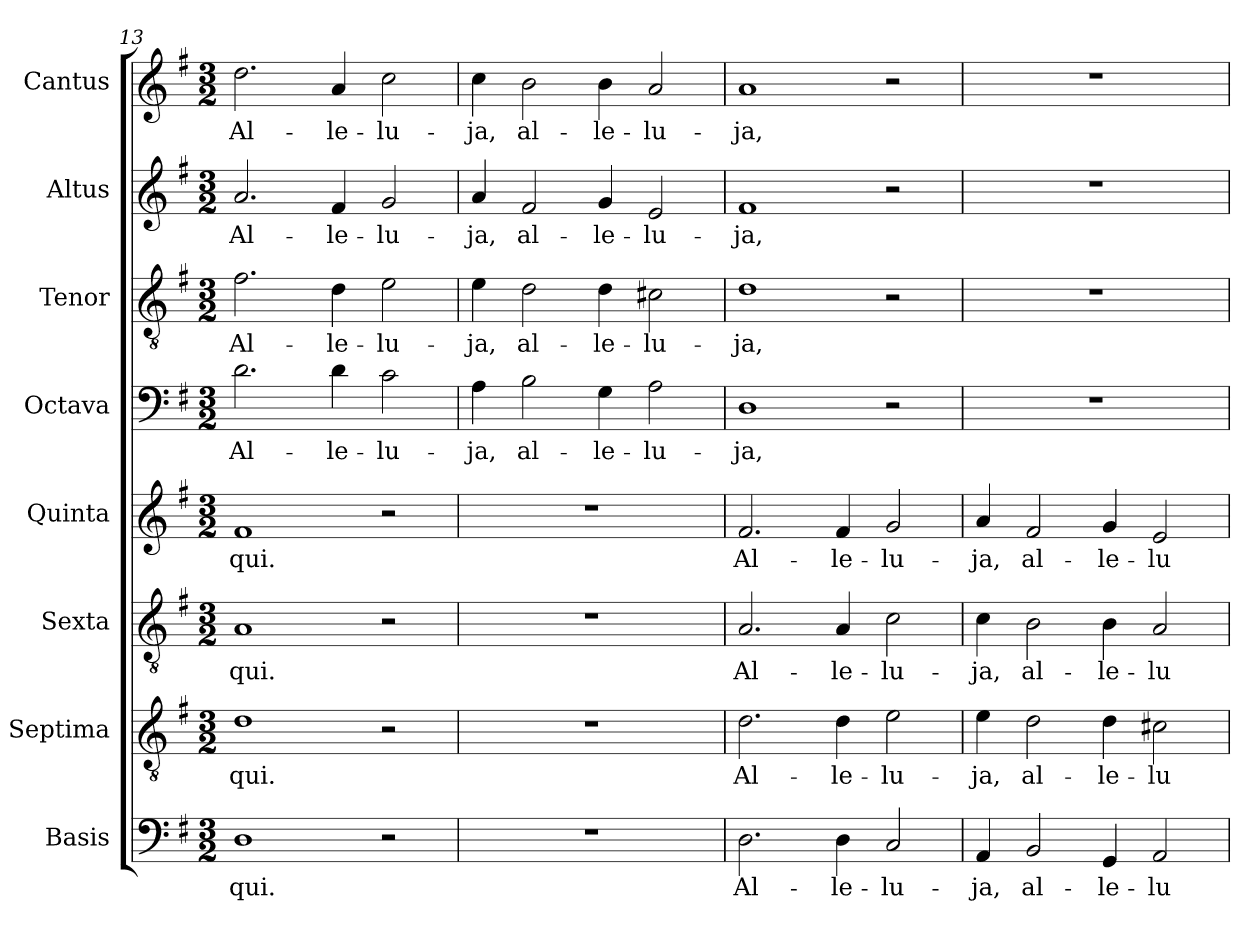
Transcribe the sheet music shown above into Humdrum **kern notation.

**kern	**text	**kern	**text	**kern	**text	**kern	**text	**kern	**text	**kern	**text	**kern	**text	**kern	**text
*part8	*part8	*part7	*part7	*part6	*part6	*part5	*part5	*part4	*part4	*part3	*part3	*part2	*part2	*part1	*part1
*staff8	*staff8	*staff7	*staff7	*staff6	*staff6	*staff5	*staff5	*staff4	*staff4	*staff3	*staff3	*staff2	*staff2	*staff1	*staff1
*I"Basis	*	*I"Septima	*	*I"Sexta	*	*I"Quinta	*	*I"Octava	*	*I"Tenor	*	*I"Altus	*	*I"Cantus	*
*I'B	*	*	*	*	*	*	*	*	*	*I'T	*	*I'A	*	*I'C	*
*clefF4	*	*clefGv2	*	*clefGv2	*	*clefG2	*	*clefF4	*	*clefGv2	*	*clefG2	*	*clefG2	*
*k[f#]	*	*k[f#]	*	*k[f#]	*	*k[f#]	*	*k[f#]	*	*k[f#]	*	*k[f#]	*	*k[f#]	*
*G:	*	*G:	*	*G:	*	*G:	*	*G:	*	*G:	*	*G:	*	*G:	*
*M3/2	*	*M3/2	*	*M3/2	*	*M3/2	*	*M3/2	*	*M3/2	*	*M3/2	*	*M3/2	*
=13	=13	=13	=13	=13	=13	=13	=13	=13	=13	=13	=13	=13	=13	=13	=13
!	!LO:LY:b	!	!LO:LY:b	!	!LO:LY:b	!	!LO:LY:b	!	!LO:LY:b	!	!LO:LY:b	!	!LO:LY:b	!	!LO:LY:b
1D	-qui.	1d	-qui.	1A	-qui.	1f#	-qui.	2.d\	Al-	2.f#\	Al-	2.a/	Al-	2.dd\	Al-
!	!	!	!	!	!	!	!	!	!LO:LY:b	!	!LO:LY:b	!	!LO:LY:b	!	!LO:LY:b
.	.	.	.	.	.	.	.	4d\	-le-	4d\	-le-	4f#/	-le-	4a/	-le-
!	!	!	!	!	!	!	!	!	!LO:LY:b	!	!LO:LY:b	!	!LO:LY:b	!	!LO:LY:b
2r	.	2r	.	2r	.	2r	.	2c\	-lu-	2e\	-lu-	2g/	-lu-	2cc\	-lu-
!!LO:PB:g=z
=14	=14	=14	=14	=14	=14	=14	=14	=14	=14	=14	=14	=14	=14	=14	=14
!	!	!	!	!	!	!	!	!	!LO:LY:b	!	!LO:LY:b	!	!LO:LY:b	!	!LO:LY:b
1.r	.	1.r	.	1.r	.	1.r	.	4A\	-ja,	4e\	-ja,	4a/	-ja,	4cc\	-ja,
!	!	!	!	!	!	!	!	!	!LO:LY:b	!	!LO:LY:b	!	!LO:LY:b	!	!LO:LY:b
.	.	.	.	.	.	.	.	2B\	al-	2d\	al-	2f#/	al-	2b\	al-
!	!	!	!	!	!	!	!	!	!LO:LY:b	!	!LO:LY:b	!	!LO:LY:b	!	!LO:LY:b
.	.	.	.	.	.	.	.	4G\	-le-	4d\	-le-	4g/	-le-	4b\	-le-
!	!	!	!	!	!	!	!	!	!LO:LY:b	!	!LO:LY:b	!	!LO:LY:b	!	!LO:LY:b
.	.	.	.	.	.	.	.	2A\	-lu-	2c#X\	-lu-	2e/	-lu-	2a/	-lu-
=15	=15	=15	=15	=15	=15	=15	=15	=15	=15	=15	=15	=15	=15	=15	=15
!	!LO:LY:b	!	!LO:LY:b	!	!LO:LY:b	!	!LO:LY:b	!	!LO:LY:b	!	!LO:LY:b	!	!LO:LY:b	!	!LO:LY:b
2.D\	Al-	2.d\	Al-	2.A/	Al-	2.f#/	Al-	1D	-ja,	1d	-ja,	1f#	-ja,	1a	-ja,
!	!LO:LY:b	!	!LO:LY:b	!	!LO:LY:b	!	!LO:LY:b	!	!	!	!	!	!	!	!
4D\	-le-	4d\	-le-	4A/	-le-	4f#/	-le-	.	.	.	.	.	.	.	.
!	!LO:LY:b	!	!LO:LY:b	!	!LO:LY:b	!	!LO:LY:b	!	!	!	!	!	!	!	!
2C/	-lu-	2e\	-lu-	2c\	-lu-	2g/	-lu-	2r	.	2r	.	2r	.	2r	.
=16	=16	=16	=16	=16	=16	=16	=16	=16	=16	=16	=16	=16	=16	=16	=16
!	!LO:LY:b	!	!LO:LY:b	!	!LO:LY:b	!	!LO:LY:b	!	!	!	!	!	!	!	!
4AA/	-ja,	4e\	-ja,	4c\	-ja,	4a/	-ja,	1.r	.	1.r	.	1.r	.	1.r	.
!	!LO:LY:b	!	!LO:LY:b	!	!LO:LY:b	!	!LO:LY:b	!	!	!	!	!	!	!	!
2BB/	al-	2d\	al-	2B\	al-	2f#/	al-	.	.	.	.	.	.	.	.
!	!LO:LY:b	!	!LO:LY:b	!	!LO:LY:b	!	!LO:LY:b	!	!	!	!	!	!	!	!
4GG/	-le-	4d\	-le-	4B\	-le-	4g/	-le-	.	.	.	.	.	.	.	.
!	!LO:LY:b	!	!LO:LY:b	!	!LO:LY:b	!	!LO:LY:b	!	!	!	!	!	!	!	!
2AA/	-lu-	2c#X\	-lu-	2A/	-lu-	2e/	-lu-	.	.	.	.	.	.	.	.
=	=	=	=	=	=	=	=	=	=	=	=	=	=	=	=
*-	*-	*-	*-	*-	*-	*-	*-	*-	*-	*-	*-	*-	*-	*-	*-
